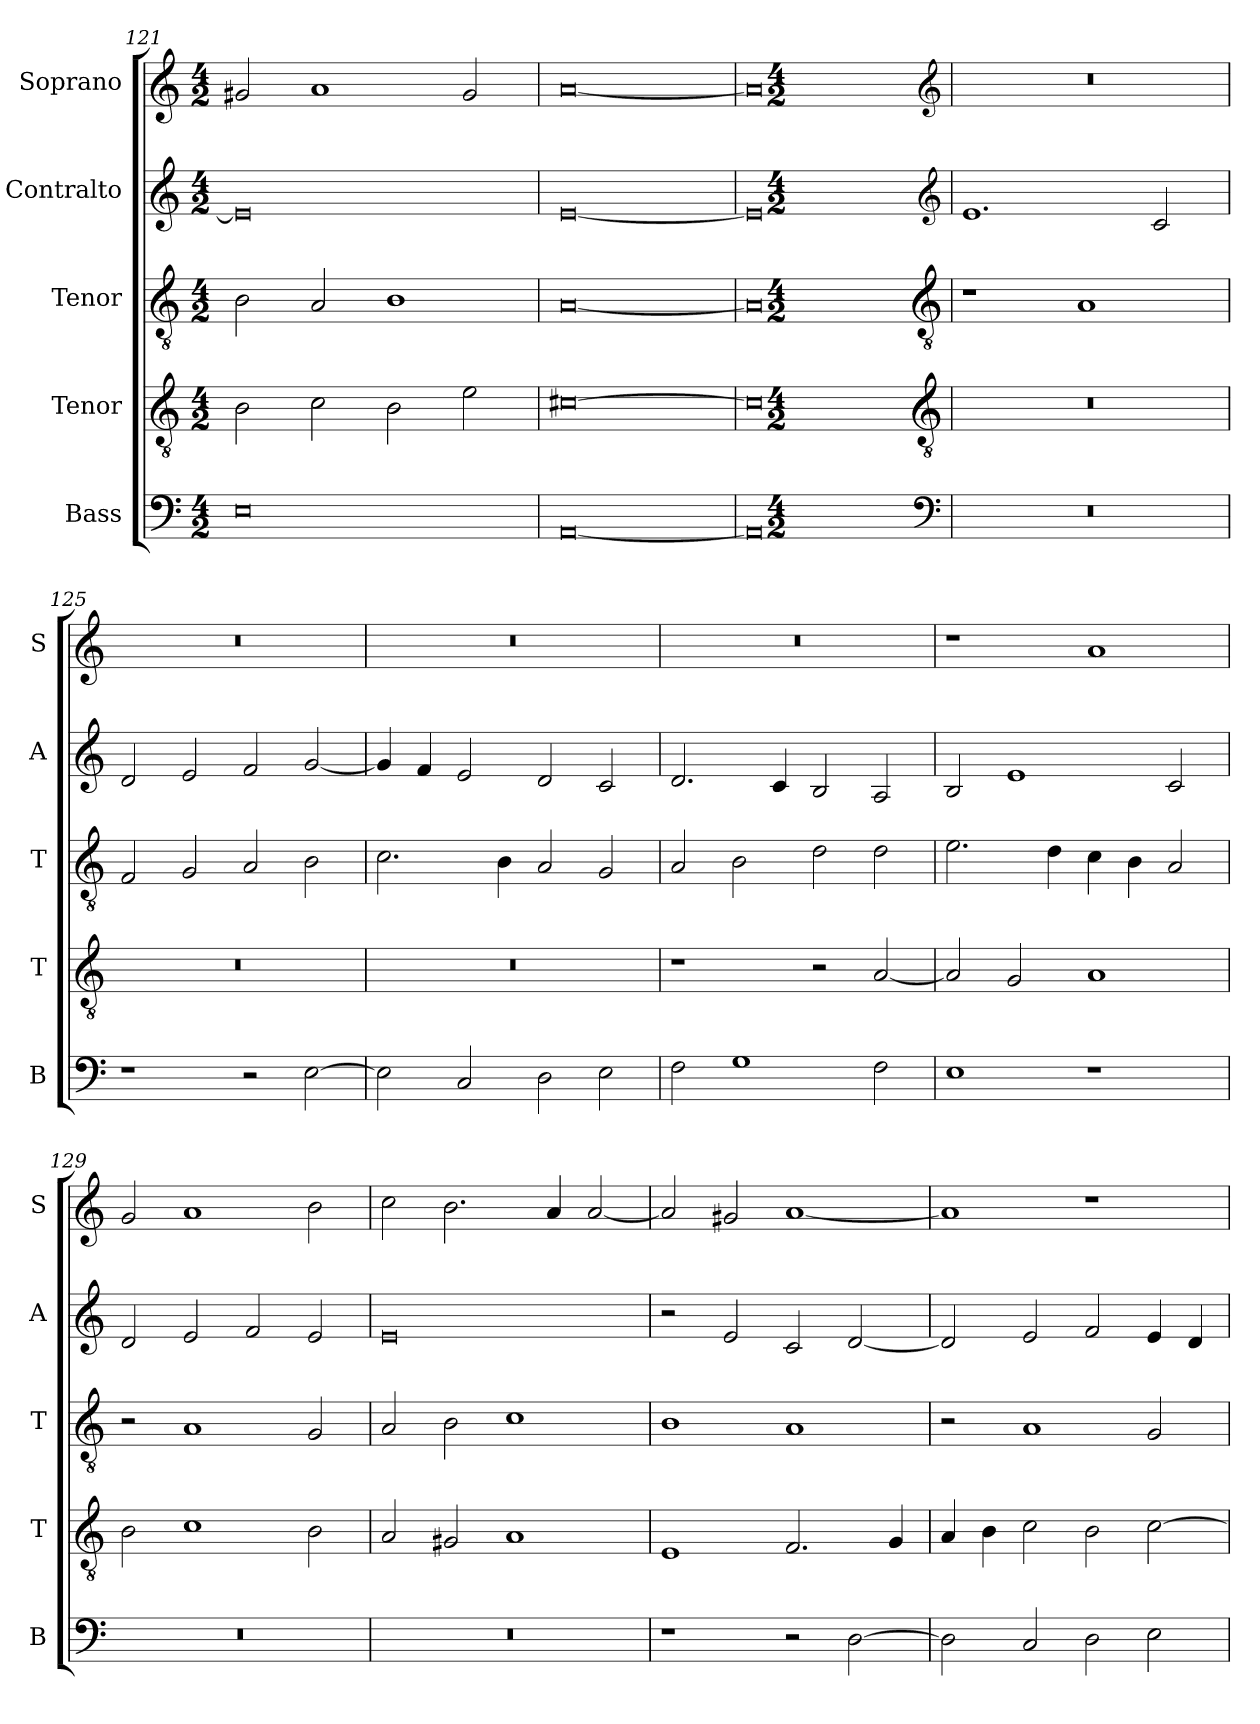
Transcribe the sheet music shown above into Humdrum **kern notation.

**kern	**kern	**kern	**kern	**kern
*part5	*part4	*part3	*part2	*part1
*staff5	*staff4	*staff3	*staff2	*staff1
*I"Bass	*I"Tenor	*I"Tenor	*I"Contralto	*I"Soprano
*I'B	*I'T	*I'T	*I'A	*I'S
*clefF4	*clefGv2	*clefGv2	*clefG2	*clefG2
*k[]	*k[]	*k[]	*k[]	*k[]
*D:dor	*D:dor	*D:dor	*D:dor	*D:dor
*M4/2	*M4/2	*M4/2	*M4/2	*M4/2
=121	=121	=121	=121	=121
0E	2B	2B	0e]	2g#X
.	2c	2A	.	1a
.	2B	1B	.	.
.	2e	.	.	2g#
=122	=122	=122	=122	=122
[0AA	[0c#X	[0A	[0e	[0a
=123	=123	=123	=123	=123
0AA]	0c#]	0A]	0e]	0a]
*clefF4	*clefGv2	*clefGv2	*clefG2	*clefG2
*k[]	*k[]	*k[]	*k[]	*k[]
*D:dor	*D:dor	*D:dor	*D:dor	*D:dor
*M4/2	*M4/2	*M4/2	*M4/2	*M4/2
=124	=124	=124	=124	=124
0r	0r	1r	1.e	0r
.	.	1A	.	.
.	.	.	2c	.
=125	=125	=125	=125	=125
1r	0r	2F	2d	0r
.	.	2G	2e	.
2r	.	2A	2f	.
[2E	.	2B	[2g	.
=126	=126	=126	=126	=126
2E]	0r	2.c	4g]	0r
.	.	.	4f	.
2C	.	.	2e	.
.	.	4B	.	.
2D	.	2A	2d	.
2E	.	2G	2c	.
=127	=127	=127	=127	=127
2F	1r	2A	2.d	0r
1G	.	2B	.	.
.	.	.	4c	.
.	2r	2d	2B	.
2F	[2A	2d	2A	.
=128	=128	=128	=128	=128
1E	2A]	2.e	2B	1r
.	2G	.	1e	.
.	.	4d	.	.
1r	1A	4c	.	1a
.	.	4B	.	.
.	.	2A	2c	.
=129	=129	=129	=129	=129
0r	2B	2r	2d	2g
.	1c	1A	2e	1a
.	.	.	2f	.
.	2B	2G	2e	2b
=130	=130	=130	=130	=130
0r	2A	2A	0e	2cc
.	2G#X	2B	.	2.b
.	1A	1c	.	.
.	.	.	.	4a
.	.	.	.	[2a
=131	=131	=131	=131	=131
1r	1E	1B	2r	2a]
.	.	.	2e	2g#X
2r	2.F	1A	2c	[1a
[2D	.	.	[2d	.
.	4G	.	.	.
=132	=132	=132	=132	=132
2D]	4A	2r	2d]	1a]
.	4B	.	.	.
2C	2c	1A	2e	.
2D	2B	.	2f	1r
2E	[2c	2G	4e	.
.	.	.	4d	.
=	=	=	=	=
*-	*-	*-	*-	*-
